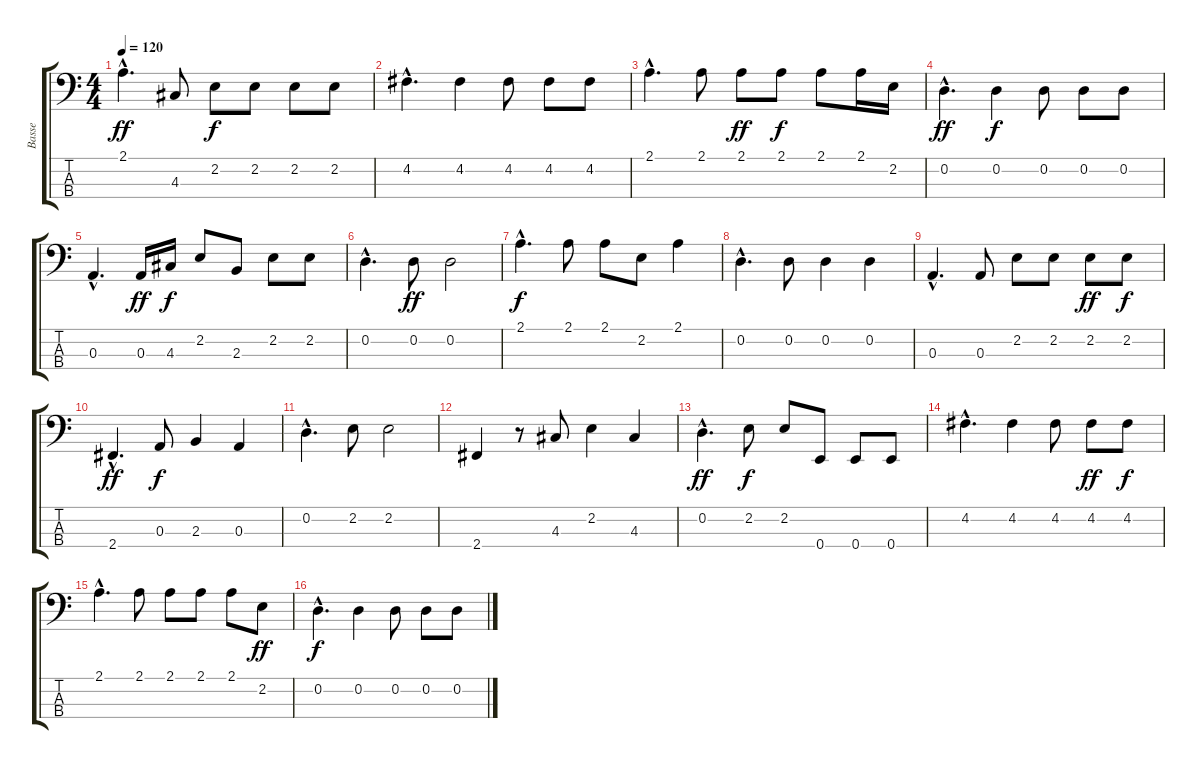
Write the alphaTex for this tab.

\track ("Basse" "Basse") {instrument electricbassfinger}
\staff {score tabs}
\tuning (G2 D2 A1 E1) {hide}
\ts (4 4)
\tempo 120
\clef f4
\ks c
2.1{hac}.4{d dy ff} 4.3.8 2.2.8{dy f} 2.2.8 2.2.8 2.2.8 |
4.2{hac}.4{d} 4.2.4 4.2.8 4.2.8 4.2.8 |
2.1{hac}.4{d} 2.1.8 2.1.8{dy ff} 2.1.8{dy f} 2.1.8 2.1.16 2.2.16 |
0.2{hac}.4{d dy ff} 0.2.4{dy f} 0.2.8 0.2.8 0.2.8 |
0.3{hac}.4{d} 0.3.16{dy ff} 4.3.16{dy f} 2.2.8 2.3.8 2.2.8 2.2.8 |
0.2{hac}.4{d} 0.2.8{dy ff} 0.2.2 |
2.1{hac}.4{d dy f} 2.1.8 2.1.8 2.2.8 2.1.4 |
0.2{hac}.4{d} 0.2.8 0.2.4 0.2.4 |
0.3{hac}.4{d} 0.3.8 2.2.8 2.2.8 2.2.8{dy ff} 2.2.8{dy f} |
2.4{hac}.4{d dy ff} 0.3.8{dy f} 2.3.4 0.3.4 |
0.2{hac}.4{d} 2.2.8 2.2.2 |
2.4.4 r.8 4.3.8 2.2.4 4.3.4 |
0.2{hac}.4{d dy ff} 2.2.8{dy f} 2.2.8 0.4.8 0.4.8 0.4.8 |
4.2{hac}.4{d} 4.2.4 4.2.8 4.2.8{dy ff} 4.2.8{dy f} |
2.1{hac}.4{d} 2.1.8 2.1.8 2.1.8 2.1.8 2.2.8{dy ff} |
0.2{hac}.4{d dy f} 0.2.4 0.2.8 0.2.8 0.2.8
